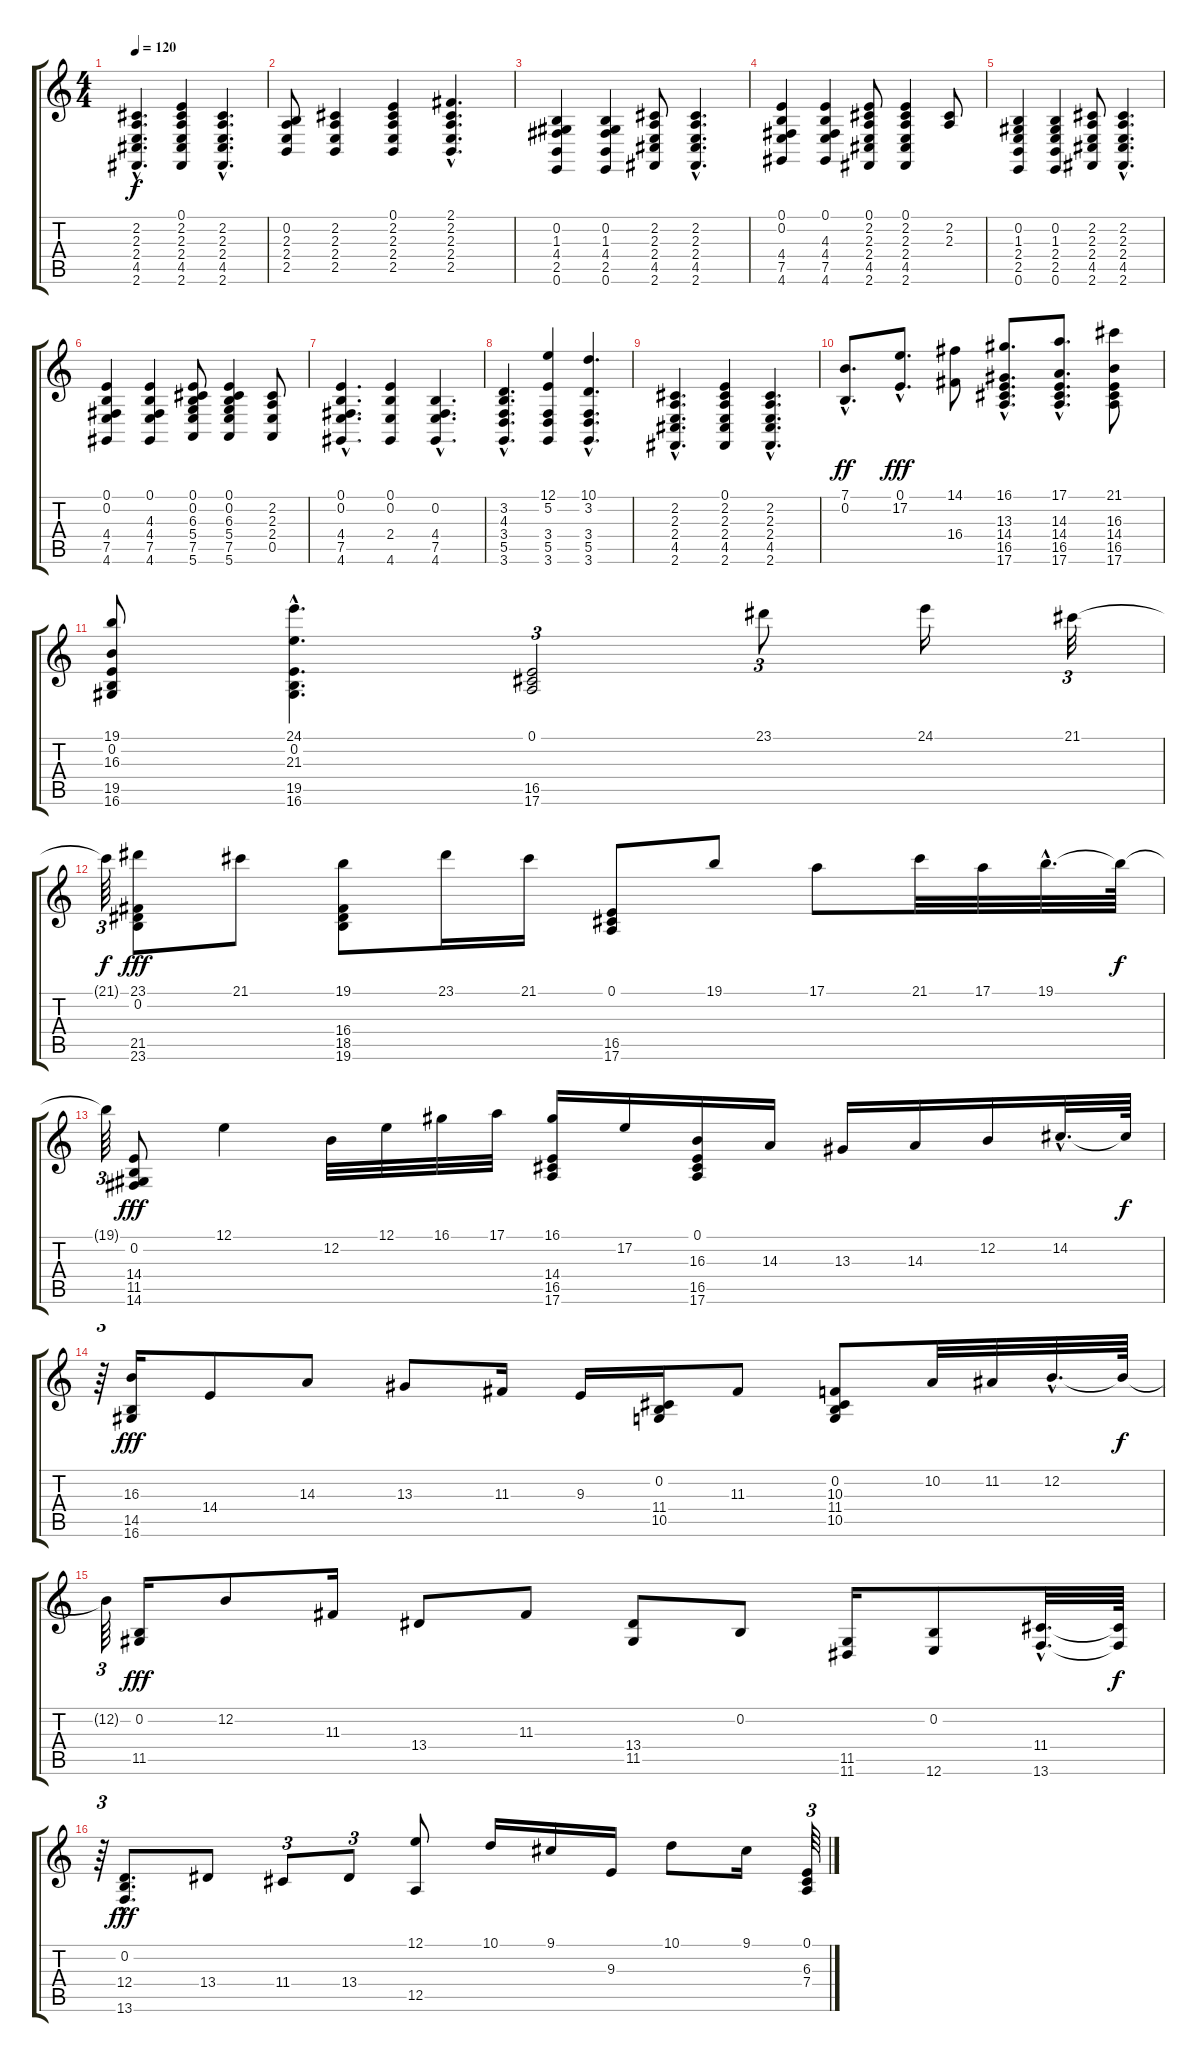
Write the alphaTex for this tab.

\track "" {instrument brightacousticpiano}
\staff {score tabs}
\tuning (E4 B3 G3 D3 A2 E2) {hide}
\ts (4 4)
\tempo 120
\clef g2
\ks c
(2.2{hac} 2.3{hac} 2.4{hac} 4.5{hac} 2.6{hac}).4{d dy f} (0.1 2.2 2.3 2.4 4.5 2.6).4 (2.2{hac} 2.3{hac} 2.4{hac} 4.5{hac} 2.6{hac}).4{d} |
(0.2 2.3 2.4 2.5).8 (2.2 2.3 2.4 2.5).4 (0.1 2.2 2.3 2.4 2.5).4 (2.1{hac} 2.2{hac} 2.3{hac} 2.4{hac} 2.5{hac}).4{d} |
(0.2 1.3 4.4 2.5 0.6).4 (0.2 1.3 4.4 2.5 0.6).4 (2.2 2.3 2.4 4.5 2.6).8 (2.2{hac} 2.3{hac} 2.4{hac} 4.5{hac} 2.6{hac}).4{d} |
(0.1 0.2 4.4 7.5 4.6).4 (0.1 4.3 4.4 7.5 4.6).4 (0.1 2.2 2.3 2.4 4.5 2.6).8 (0.1 2.2 2.3 2.4 4.5 2.6).4 (2.2 2.3).8 |
(0.2 1.3 2.4 2.5 0.6).4 (0.2 1.3 2.4 2.5 0.6).4 (2.2 2.3 2.4 4.5 2.6).8 (2.2{hac} 2.3{hac} 2.4{hac} 4.5{hac} 2.6{hac}).4{d} |
(0.1 0.2 4.4 7.5 4.6).4 (0.1 4.3 4.4 7.5 4.6).4 (0.1 0.2 6.3 5.4 7.5 5.6).8 (0.1 0.2 6.3 5.4 7.5 5.6).4 (2.2 2.3 2.4 0.5).8 |
(0.1{hac} 0.2{hac} 4.4{hac} 7.5{hac} 4.6{hac}).4{d} (0.1 0.2 2.4 4.6).4 (0.2{hac} 4.4{hac} 7.5{hac} 4.6{hac}).4{d} |
(3.2{hac} 4.3{hac} 3.4{hac} 5.5{hac} 3.6{hac}).4{d} (12.1 5.2 3.4 5.5 3.6).4 (10.1{hac} 3.2{hac} 3.4{hac} 5.5{hac} 3.6{hac}).4{d} |
(2.2{hac} 2.3{hac} 2.4{hac} 4.5{hac} 2.6{hac}).4{d} (0.1 2.2 2.3 2.4 4.5 2.6).4 (2.2{hac} 2.3{hac} 2.4{hac} 4.5{hac} 2.6{hac}).4{d} |
(7.1{hac} 0.2{hac}).8{d dy ff} (0.1{hac} 17.2{hac}).8{d dy fff} (14.1 16.4).8 (16.1{hac} 13.3{hac} 14.4{hac} 16.5{hac} 17.6{hac}).8{d} (17.1{hac} 14.3{hac} 14.4{hac} 16.5{hac} 17.6{hac}).8{d} (21.1 16.3 14.4 16.5 17.6).8 |
(19.1 0.2 16.3 19.5 16.6).8 (24.1{hac} 0.2{hac} 21.3{hac} 19.5{hac} 16.6{hac}).4{d} (0.1 16.5 17.6).2{tu (3 2)} 23.1.8{tu (3 2)} 24.1.16 21.1.32{tu (3 2)} |
21.1{t}.64{tu (3 2) dy f} (23.1 0.2 21.5 23.6).8{dy fff} 21.1.8 (19.1 16.4 18.5 19.6).8 23.1.16 21.1.16 (0.1 16.5 17.6).8 19.1.8 17.1.8 21.1.32 17.1.32 19.1{hac}.32{d} 19.1{t}.64{dy f} |
19.1{t}.64{tu (3 2)} (0.2 14.4 11.5 14.6).8{dy fff} 12.1.4 12.2.32 12.1.32 16.1.32 17.1.32 (16.1 14.4 16.5 17.6).16 17.2.16 (0.1 16.3 16.5 17.6).16 14.3.16 13.3.16 14.3.16 12.2.16 14.2{hac}.32{d} 14.2{t}.64{dy f} |
r.64{tu (3 2)} (16.3 14.5 16.6).16{dy fff} 14.4.8 14.3.8 13.3.8 11.3.16 9.3.16 (0.2 11.4 10.5).16 11.3.8 (0.2 10.3 11.4 10.5).8 10.2.32 11.2.32 12.2{hac}.32{d} 12.2{t}.64{dy f} |
12.2{t}.64{tu (3 2)} (0.2 11.5).16{dy fff} 12.2.8 11.3.16 13.4.8 11.3.8 (13.4 11.5).8 0.2.8 (11.5 11.6).16 (0.2 12.6).8 (11.4{hac} 13.6{hac}).32{d} (11.4{t} 13.6{t}).64{dy f} |
r.64{tu (3 2)} (0.2{hac} 12.4{hac} 13.6{hac}).8{d dy fff} 13.4.8 11.4.8{tu (3 2)} 13.4.8{tu (3 2)} (12.1 12.5).8 10.1.16 9.1.16 9.3.16 10.1.8 9.1.16 (0.1 6.3 7.4).64{tu (3 2)}
